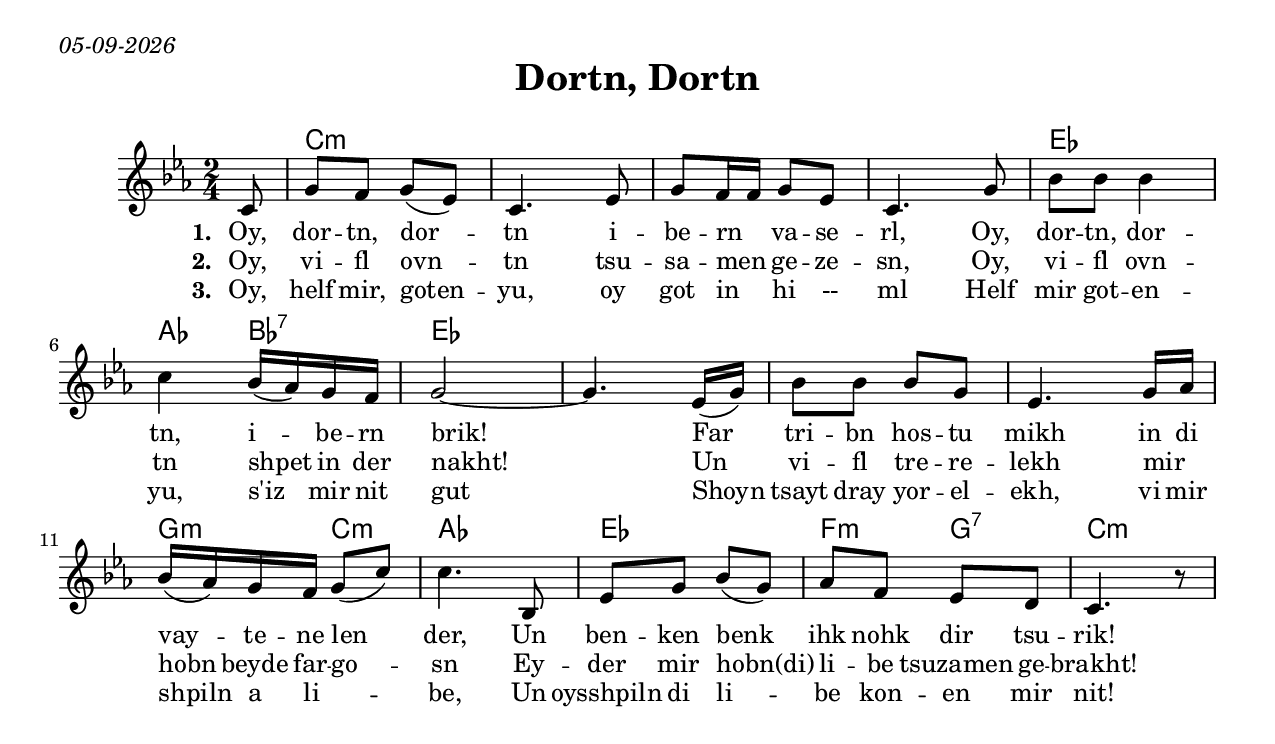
\version "2.20.0"
\include "english.ly"
\paper{
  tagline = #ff
  print-all-headers = ##t
  #(set-paper-size "letter")
}
date = #(strftime "%d-%m-%Y" (localtime (current-time)))

\markup{ \italic{ \date }  }

%\markup{ Got something to say? }

global = {
  \clef treble
  \key a \minor
  \time 2/4
  \set Score.markFormatter = #format-mark-box-alphabet
}

%#################################### Melody ########################
%melody =  \transpose c d \relative c' {  %transpose for clarinet
melody = \relative c' {
  \global
  \partial 8 a8    %lead in notes

   e'8 d e(c)
   a4. c8
   e8 d16 d e8 c
   a4.e'8

   g8 g g4
   a4 g16 (f) e d
   e2 ~
   e4. c16 (e)

   g8 g g e
   c4. e16 f
   g16(f)
   e16 d e8(a)

   a4. g,8
   c8 e g(e)
   f8 d c b
   a4. r8
}
%################################# Lyrics #####################
\addlyrics{ \set stanza = #"1. "
 Oy, dor -- tn, dor -- tn
 i -- be -- rn _ va -- se -- rl,
 Oy, dor -- tn, dor -- tn,
 i -- be -- rn brik!

 Far tri -- bn hos -- tu mikh in di
 vay -- te -- ne len der,
 Un ben -- ken benk
 ihk nohk dir tsu -- rik!
}

\addlyrics{ \set stanza = #"2. "
Oy, vi -- fl ovn -- tn
tsu -- sa -- men _ ge -- ze -- sn,
Oy, vi -- fl ovn -- tn shpet in der nakht!
Un vi -- fl tre -- re -- lekh
mir _  hobn beyde far -- go -- sn
Ey -- der mir hobn(di) li -- be tsuzamen ge -- brakht!
}

\addlyrics{ \set stanza = #"3. "
Oy, helf mir, goten -- yu, oy got in _  hi  _-- ml
Helf mir got -- en -- yu, s'iz mir nit gut
Shoyn tsayt dray yor -- el -- ekh, vi mir shpiln a li _ -- be,
Un oysshpiln di li -- be kon -- en mir nit!
}
\addlyrics{ \set stanza = #"4. "

}
%################################# Chords #######################
harmonies = \chordmode {
  s8 a2*4:m
  c2
  f4 g4:7
  c2*4
  e4:m
  a4:m
  f2
  c2
  d4:m e4:7
  a2:m
}

\score {
  % transpose score below
  \transpose a c'
  <<
    \new ChordNames {
      \set chordChanges = ##f
      \harmonies
    }
    \new Staff   \melody
  >>
  \header{
    title= "Dortn, Dortn"
    subtitle=""
    composer= ""
    instrument =""
    arranger= ""
  }
  \layout{indent = 1.0\cm}
  \midi {
    \tempo 4 = 120

    % \midi { }
  }
}
%{
% more verses:
\markup{}
\markup {
  \font-size #2
  \fill-line {
    \hspace #0.1 % distance from left margin
    \column {
      \line { "1."
	\column {
	  ""
	}
      }
      \hspace #0.2 % vertical distance between verses
      \line { "2."
	\column {
	 ""
	}
      }
    }
    \hspace #0.1  % horiz. distance between columns
    \column {
      \line { "3."
	\column {
	  ""
	}
      }
      \hspace #0.2 % distance between verses
      \line { "4."
	\column {
	 ""
	}
      }
    }
    \hspace #0.1 % distance to right margin
  }
}

%}
